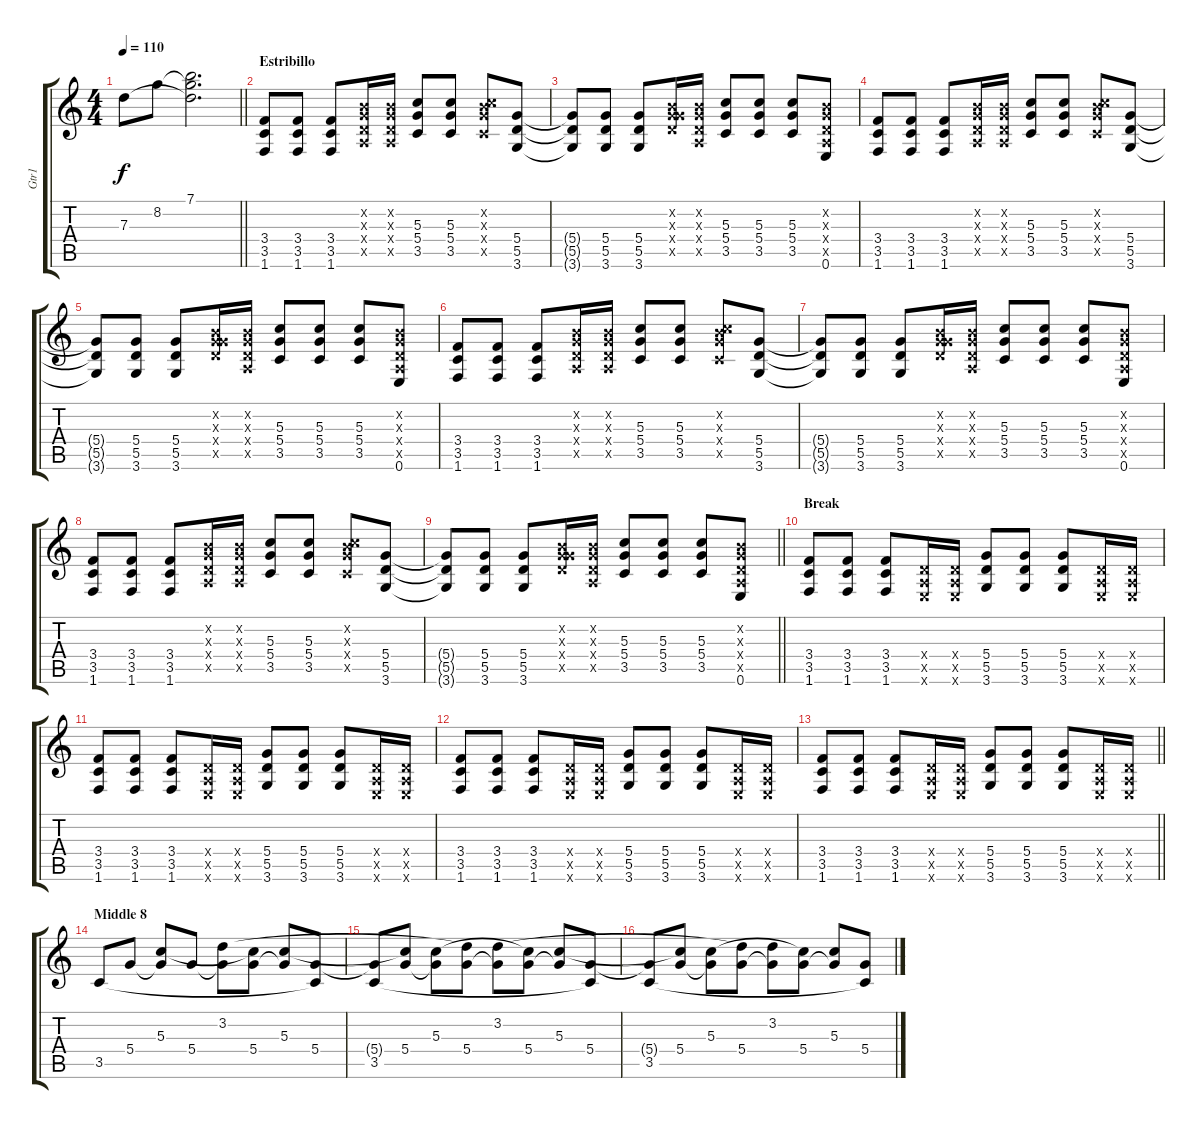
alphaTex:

\track ("Gtr1" "Gtr1") {instrument overdrivenguitar}
\staff {score tabs}
\tuning (E4 B3 G3 D3 A2 E2) {hide}
\ts (4 4)
\tempo 110
\clef g2
\barLineRight lightlight
\ks c
7.3.8{dy f} 8.2.8 (7.1 8.2{t} 7.3{t}).2{d} |
\section ("" "Estribillo")
(3.4 3.5 1.6).8 (3.4 3.5 1.6).8 (3.4 3.5 1.6).8 (0.2{x} 0.3{x} 0.4{x} 0.5{x}).16 (0.2{x} 0.3{x} 0.4{x} 0.5{x}).16 (5.3 5.4 3.5).8 (5.3 5.4 3.5).8 (0.2{x} 5.3{x} 5.4{x} 3.5{x}).8 (5.4 5.5 3.6).8 |
(5.4{t} 5.5{t} 3.6{t}).8 (5.4 5.5 3.6).8 (5.4 5.5 3.6).8 (0.2{x} 0.3{x} 5.4{x} 5.5{x}).16 (0.2{x} 0.3{x} 0.4{x} 0.5{x}).16 (5.3 5.4 3.5).8 (5.3 5.4 3.5).8 (5.3 5.4 3.5).8 (0.2{x} 0.3{x} 0.4{x} 0.5{x} 0.6).8 |
(3.4 3.5 1.6).8 (3.4 3.5 1.6).8 (3.4 3.5 1.6).8 (0.2{x} 0.3{x} 0.4{x} 0.5{x}).16 (0.2{x} 0.3{x} 0.4{x} 0.5{x}).16 (5.3 5.4 3.5).8 (5.3 5.4 3.5).8 (0.2{x} 5.3{x} 5.4{x} 3.5{x}).8 (5.4 5.5 3.6).8 |
(5.4{t} 5.5{t} 3.6{t}).8 (5.4 5.5 3.6).8 (5.4 5.5 3.6).8 (0.2{x} 0.3{x} 5.4{x} 5.5{x}).16 (0.2{x} 0.3{x} 0.4{x} 0.5{x}).16 (5.3 5.4 3.5).8 (5.3 5.4 3.5).8 (5.3 5.4 3.5).8 (0.2{x} 0.3{x} 0.4{x} 0.5{x} 0.6).8 |
(3.4 3.5 1.6).8 (3.4 3.5 1.6).8 (3.4 3.5 1.6).8 (0.2{x} 0.3{x} 0.4{x} 0.5{x}).16 (0.2{x} 0.3{x} 0.4{x} 0.5{x}).16 (5.3 5.4 3.5).8 (5.3 5.4 3.5).8 (0.2{x} 5.3{x} 5.4{x} 3.5{x}).8 (5.4 5.5 3.6).8 |
(5.4{t} 5.5{t} 3.6{t}).8 (5.4 5.5 3.6).8 (5.4 5.5 3.6).8 (0.2{x} 0.3{x} 5.4{x} 5.5{x}).16 (0.2{x} 0.3{x} 0.4{x} 0.5{x}).16 (5.3 5.4 3.5).8 (5.3 5.4 3.5).8 (5.3 5.4 3.5).8 (0.2{x} 0.3{x} 0.4{x} 0.5{x} 0.6).8 |
(3.4 3.5 1.6).8 (3.4 3.5 1.6).8 (3.4 3.5 1.6).8 (0.2{x} 0.3{x} 0.4{x} 0.5{x}).16 (0.2{x} 0.3{x} 0.4{x} 0.5{x}).16 (5.3 5.4 3.5).8 (5.3 5.4 3.5).8 (0.2{x} 5.3{x} 5.4{x} 3.5{x}).8 (5.4 5.5 3.6).8 |
\barLineRight lightlight
(5.4{t} 5.5{t} 3.6{t}).8 (5.4 5.5 3.6).8 (5.4 5.5 3.6).8 (0.2{x} 0.3{x} 5.4{x} 5.5{x}).16 (0.2{x} 0.3{x} 0.4{x} 0.5{x}).16 (5.3 5.4 3.5).8 (5.3 5.4 3.5).8 (5.3 5.4 3.5).8 (0.2{x} 0.3{x} 0.4{x} 0.5{x} 0.6).8 |
\section ("" "Break")
(3.4 3.5 1.6).8 (3.4 3.5 1.6).8 (3.4 3.5 1.6).8 (0.4{x} 0.5{x} 0.6{x}).16 (0.4{x} 0.5{x} 0.6{x}).16 (5.4 5.5 3.6).8 (5.4 5.5 3.6).8 (5.4 5.5 3.6).8 (0.4{x} 0.5{x} 0.6{x}).16 (0.4{x} 0.5{x} 0.6{x}).16 |
(3.4 3.5 1.6).8 (3.4 3.5 1.6).8 (3.4 3.5 1.6).8 (0.4{x} 0.5{x} 0.6{x}).16 (0.4{x} 0.5{x} 0.6{x}).16 (5.4 5.5 3.6).8 (5.4 5.5 3.6).8 (5.4 5.5 3.6).8 (0.4{x} 0.5{x} 0.6{x}).16 (0.4{x} 0.5{x} 0.6{x}).16 |
(3.4 3.5 1.6).8 (3.4 3.5 1.6).8 (3.4 3.5 1.6).8 (0.4{x} 0.5{x} 0.6{x}).16 (0.4{x} 0.5{x} 0.6{x}).16 (5.4 5.5 3.6).8 (5.4 5.5 3.6).8 (5.4 5.5 3.6).8 (0.4{x} 0.5{x} 0.6{x}).16 (0.4{x} 0.5{x} 0.6{x}).16 |
\barLineRight lightlight
(3.4 3.5 1.6).8 (3.4 3.5 1.6).8 (3.4 3.5 1.6).8 (0.4{x} 0.5{x} 0.6{x}).16 (0.4{x} 0.5{x} 0.6{x}).16 (5.4 5.5 3.6).8 (5.4 5.5 3.6).8 (5.4 5.5 3.6).8 (0.4{x} 0.5{x} 0.6{x}).16 (0.4{x} 0.5{x} 0.6{x}).16 |
\section ("" "Middle 8")
3.5.8 5.4.8 (5.3 5.4{t}).8 5.4.8 (3.2 5.4{t}).8 (5.3{t} 5.4).8 (5.3 5.4{t}).8 (5.4 3.5{t}).8 |
(5.4{t} 3.5).8 (5.3{t} 5.4).8 (5.3 5.4{t}).8 (3.2{t} 5.4).8 (3.2 5.4{t}).8 (5.3{t} 5.4).8 (5.3 5.4{t}).8 (5.4 3.5{t}).8 |
(5.4{t} 3.5).8 (5.3{t} 5.4).8 (5.3 5.4{t}).8 (3.2{t} 5.4).8 (3.2 5.4{t}).8 (5.3{t} 5.4).8 (5.3 5.4{t}).8 (5.4 3.5{t}).8
